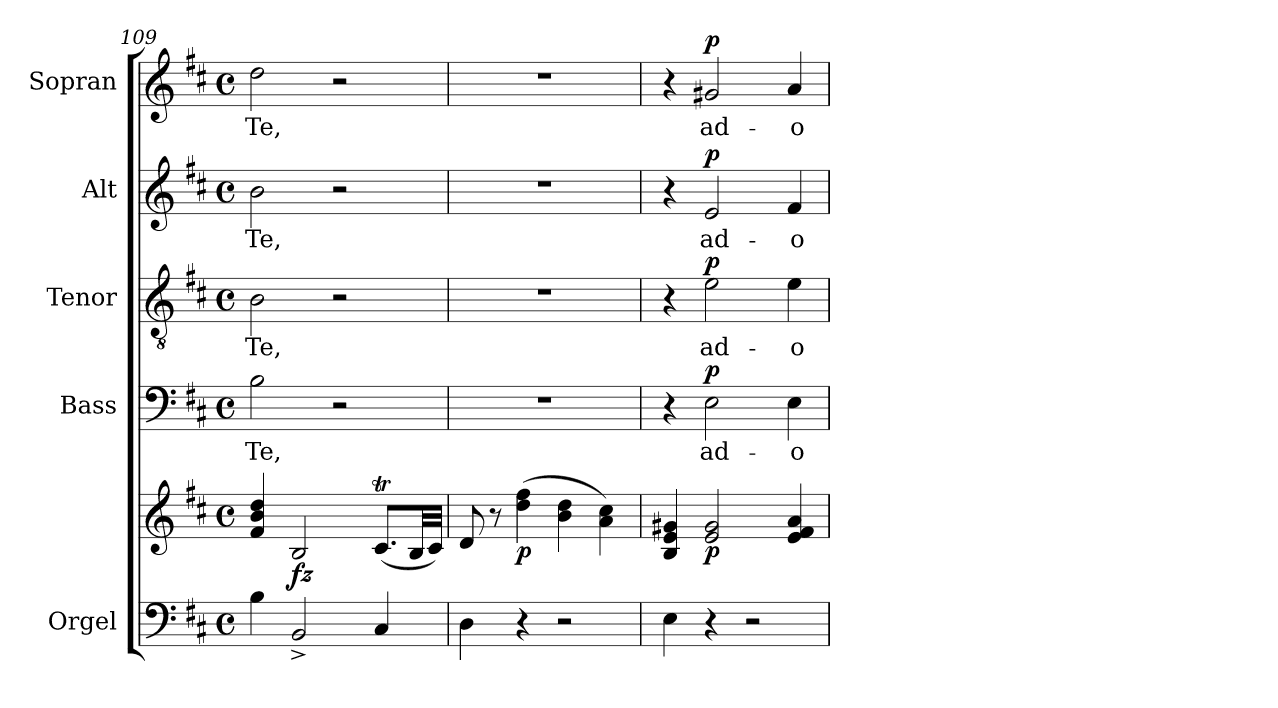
**kern	**kern	**dynam	**kern	**text	**dynam	**kern	**text	**dynam	**kern	**text	**dynam	**kern	**text	**dynam
*part5	*part5	*part5	*part4	*part4	*part4	*part3	*part3	*part3	*part2	*part2	*part2	*part1	*part1	*part1
*staff6	*staff5	*staff5/6	*staff4	*staff4	*staff4	*staff3	*staff3	*staff3	*staff2	*staff2	*staff2	*staff1	*staff1	*staff1
*I"Orgel	*	*	*I"Bass	*	*	*I"Tenor	*	*	*I"Alt	*	*	*I"Sopran	*	*
*I'Org.	*	*	*I'B.	*	*	*I'T.	*	*	*I'A.	*	*	*I'S.	*	*
*clefF4	*clefG2	*	*clefF4	*	*	*clefGv2	*	*	*clefG2	*	*	*clefG2	*	*
*k[f#c#]	*k[f#c#]	*	*k[f#c#]	*	*	*k[f#c#]	*	*	*k[f#c#]	*	*	*k[f#c#]	*	*
*D:	*D:	*	*D:	*	*	*D:	*	*	*D:	*	*	*D:	*	*
*M4/4	*M4/4	*	*M4/4	*	*	*M4/4	*	*	*M4/4	*	*	*M4/4	*	*
*met(c)	*met(c)	*	*met(c)	*	*	*met(c)	*	*	*met(c)	*	*	*met(c)	*	*
=109	=109	=109	=109	=109	=109	=109	=109	=109	=109	=109	=109	=109	=109	=109
!	!	!	!	!LO:LY:b	!	!	!LO:LY:b	!	!	!LO:LY:b	!	!	!LO:LY:b	!
4B\	4f#/ 4b/ 4dd/	.	2B\	Te,	.	2B\	Te,	.	2b\	Te,	.	2dd\	Te,	.
!	!	!LO:DY:b	!	!	!	!	!	!	!	!	!	!	!	!
2BB^</	2B/	fz	.	.	.	.	.	.	.	.	.	.	.	.
.	.	.	2r	.	.	2r	.	.	2r	.	.	2r	.	.
4C#/	(<8.c#t/L	.	.	.	.	.	.	.	.	.	.	.	.	.
.	32B/LL	.	.	.	.	.	.	.	.	.	.	.	.	.
.	32c#/JJJ)	.	.	.	.	.	.	.	.	.	.	.	.	.
=110	=110	=110	=110	=110	=110	=110	=110	=110	=110	=110	=110	=110	=110	=110
4D\	8d/	.	1r	.	.	1r	.	.	1r	.	.	1r	.	.
.	8r	.	.	.	.	.	.	.	.	.	.	.	.	.
!	!	!LO:DY:b	!	!	!	!	!	!	!	!	!	!	!	!
4r	(>4dd\ 4ff#\	p	.	.	.	.	.	.	.	.	.	.	.	.
2r	4b\ 4dd\	.	.	.	.	.	.	.	.	.	.	.	.	.
.	4a\ 4cc#\)	.	.	.	.	.	.	.	.	.	.	.	.	.
=111	=111	=111	=111	=111	=111	=111	=111	=111	=111	=111	=111	=111	=111	=111
4E\	4B/ 4e/ 4g#X/	.	4r	.	.	4r	.	.	4r	.	.	4r	.	.
!	!	!LO:DY:b	!	!LO:LY:b	!LO:DY:a	!	!LO:LY:b	!LO:DY:a	!	!LO:LY:b	!LO:DY:a	!	!LO:LY:b	!LO:DY:a
4r	2e/ 2g#/	p	2E\	ad-	p	2e\	ad-	p	2e/	ad-	p	2g#X/	ad-	p
2r	.	.	.	.	.	.	.	.	.	.	.	.	.	.
!	!	!	!	!LO:LY:b	!	!	!LO:LY:b	!	!	!LO:LY:b	!	!	!LO:LY:b	!
.	4e/ 4f#/ 4a/	.	4E\	-o-	.	4e\	-o-	.	4f#/	-o-	.	4a/	-o-	.
=	=	=	=	=	=	=	=	=	=	=	=	=	=	=
*-	*-	*-	*-	*-	*-	*-	*-	*-	*-	*-	*-	*-	*-	*-
